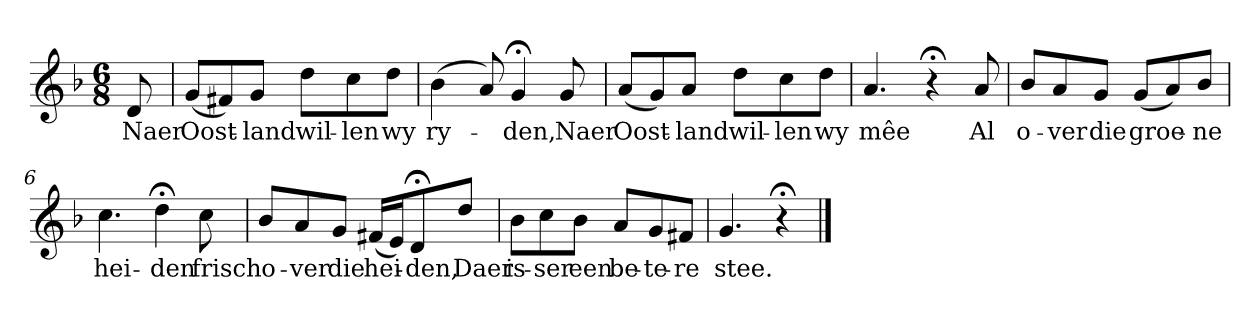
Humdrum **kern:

**kern	**text
*part1	*part1
*staff1	*staff1
*k[b-]	*
*G:dor	*
*M6/8	*
*MM120	*
=	=
8d	Naer
=1	=1
(8gL	Oost-
8f#X)	.
8gJ	-land
8ddL	wil-
8cc	-len
8ddJ	wy
=2	=2
(4b-	ry-
8a)	.
4g;<	-den,
8g	Naer
=3	=3
(8aL	Oost-
8g)	.
8aJ	-land
8ddL	wil-
8cc	-len
8ddJ	wy
=4	=4
4.a	mêe
4r;<	.
8a	Al
=5	=5
8b-L	o-
8a	-ver
8gJ	die
(8gL	groe-
8a)	.
8b-J	-ne
=6	=6
4.cc	hei-
4dd;<	-den
8cc	frisch
=7	=7
8b-L	o-
8a	-ver
8gJ	die
(16f#XLL	hei-
16eJ)	.
8d;<	-den,
8ddJ	Daer
=8	=8
8b-L	is-
8cc	-ser
8b-J	een
8aL	be-
8g	-te-
8f#XJ	-re
=9	=9
4.g	stee.
4r;<	.
==	==
*-	*-
